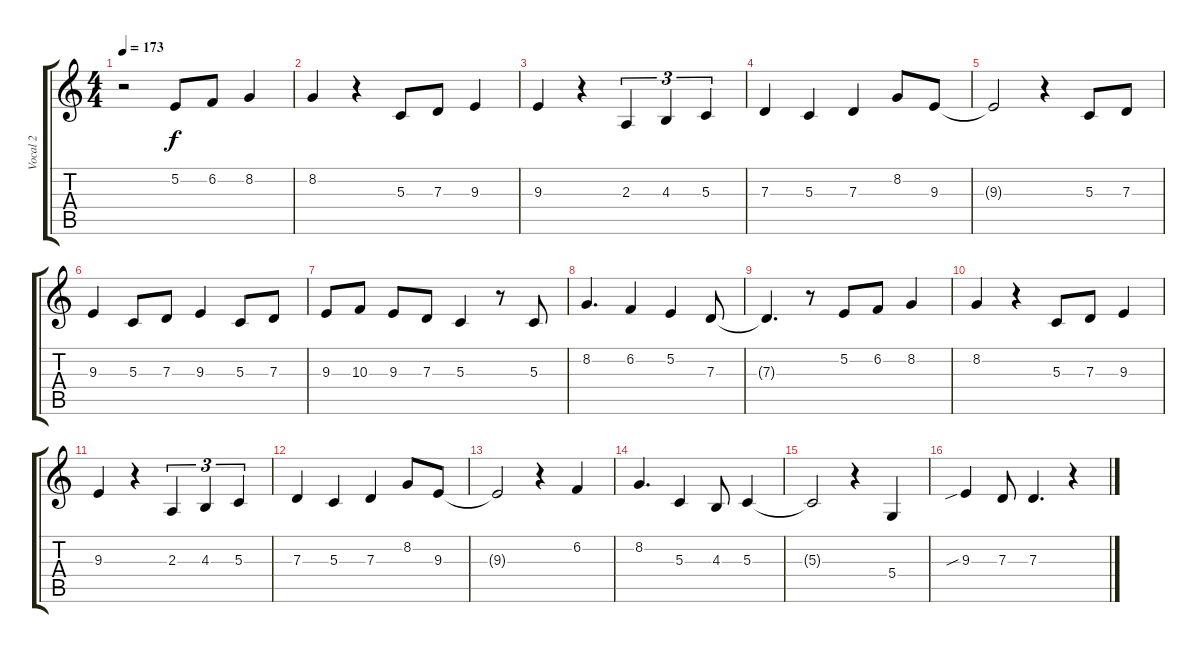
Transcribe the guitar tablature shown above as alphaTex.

\track ("Vocal 2" "Vocal 2") {instrument clarinet}
\staff {score tabs}
\tuning (E4 B3 G3 D3 A2 E2) {hide}
\ts (4 4)
\tempo 173
\clef g2
\ks c
r.2{dy f} 5.2.8 6.2.8 8.2.4 |
8.2.4 r.4 5.3.8 7.3.8 9.3.4 |
9.3.4 r.4 2.3.4{tu (3 2)} 4.3.4{tu (3 2)} 5.3.4{tu (3 2)} |
7.3.4 5.3.4 7.3.4 8.2.8 9.3.8 |
9.3{t}.2 r.4 5.3.8 7.3.8 |
9.3.4 5.3.8 7.3.8 9.3.4 5.3.8 7.3.8 |
9.3.8 10.3.8 9.3.8 7.3.8 5.3.4 r.8 5.3.8 |
8.2.4{d} 6.2.4 5.2.4 7.3.8 |
7.3{t}.4{d} r.8 5.2.8 6.2.8 8.2.4 |
8.2.4 r.4 5.3.8 7.3.8 9.3.4 |
9.3.4 r.4 2.3.4{tu (3 2)} 4.3.4{tu (3 2)} 5.3.4{tu (3 2)} |
7.3.4 5.3.4 7.3.4 8.2.8 9.3.8 |
9.3{t}.2 r.4 6.2.4 |
8.2.4{d} 5.3.4 4.3.8 5.3.4 |
5.3{t}.2 r.4 5.4.4 |
9.3{sib}.4 7.3.8 7.3.4{d} r.4
